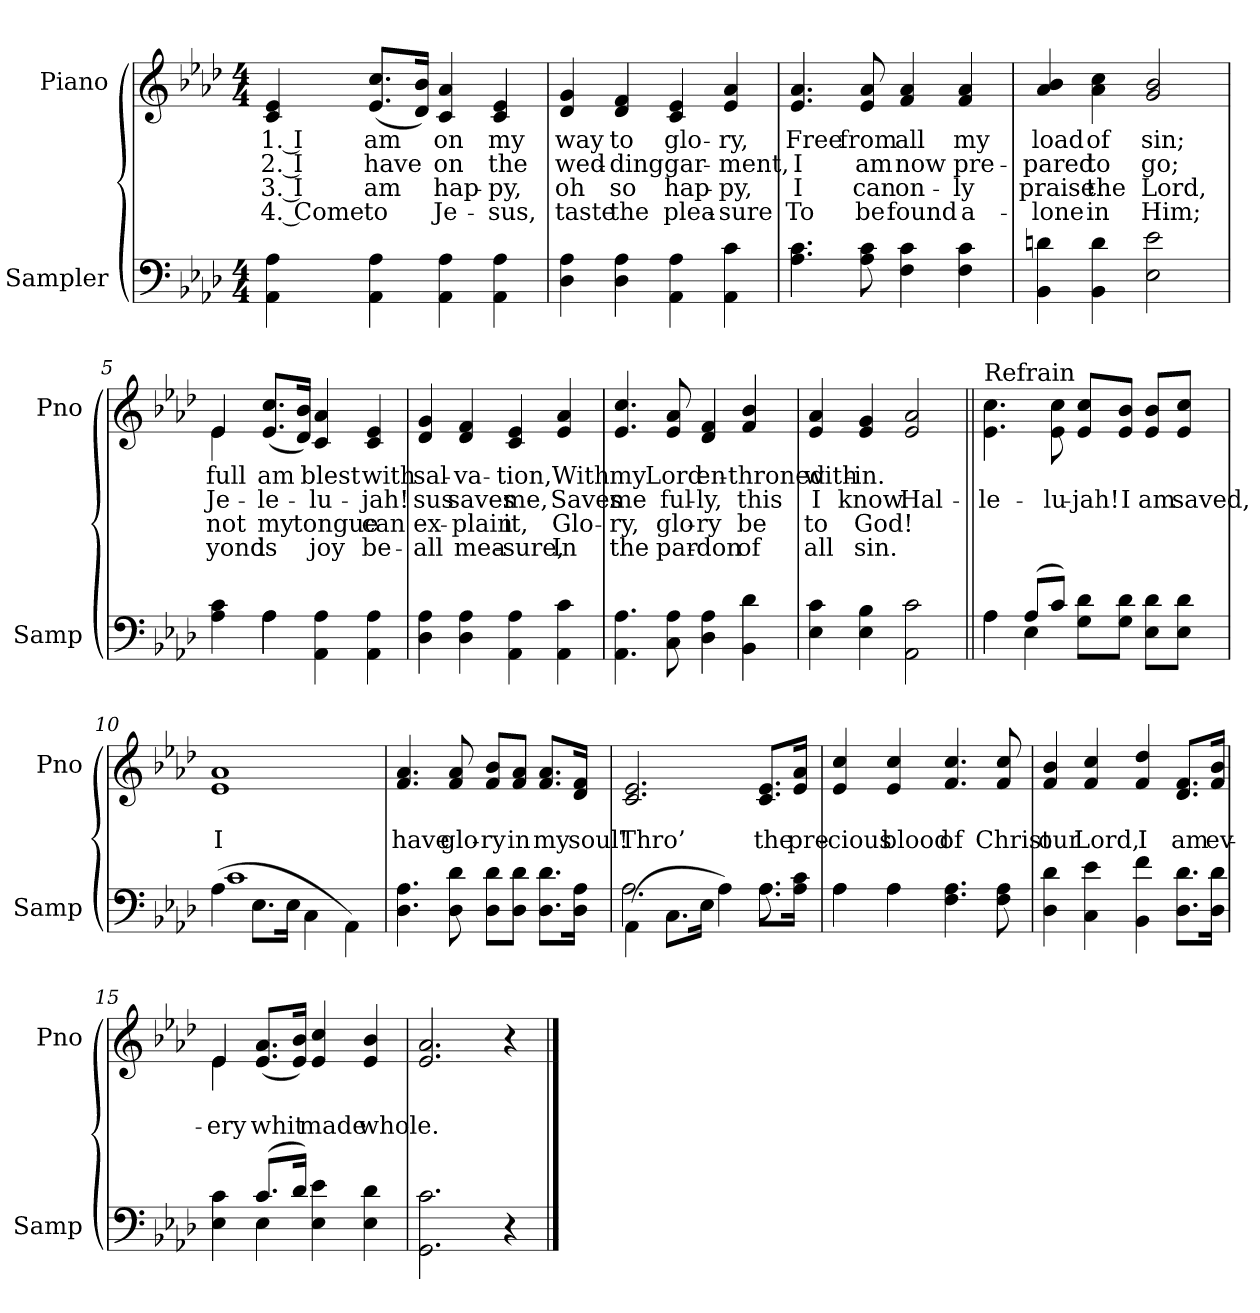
**kern	**kern	**text	**text	**text	**text
*part2	*part1	*part1	*part1	*part1	*part1
*staff2	*staff1	*staff1	*staff1	*staff1	*staff1
*I"Sampler	*I"Piano	*	*	*	*
*I'Samp	*I'Pno	*	*	*	*
*clefF4	*clefG2	*	*	*	*
*k[b-e-a-d-]	*k[b-e-a-d-]	*	*	*	*
*A-:	*A-:	*	*	*	*
*M4/4	*M4/4	*	*	*	*
=1	=1	=1	=1	=1	=1
4AA- 4A-	4c 4e-	1. I	2. I	3. I	4. Come
4AA- 4A-	(8.e-/ 8.cc/L	am	have	am	to
.	16d-/ 16b-/Jk)	.	.	.	.
4AA- 4A-	4c 4a-	on	on	hap-	Je-
4AA- 4A-	4c 4e-	my	the	-py,	-sus,
=2	=2	=2	=2	=2	=2
4D- 4A-	4d- 4g	way	wed-	oh	taste
4D- 4A-	4d- 4f	to	-ding	so	the
4AA- 4A-	4c 4e-	glo-	gar-	hap-	plea-
4AA- 4c	4e- 4a-	-ry,	-ment,	-py,	-sure
=3	=3	=3	=3	=3	=3
4.A- 4.c	4.e- 4.a-	Free	I	I	To
8A- 8c	8e- 8a-	from	am	can	be
4F 4c	4f 4a-	all	now	on-	found
4F 4c	4f 4a-	my	pre-	-ly	a-
=4	=4	=4	=4	=4	=4
4BB- 4dn	4a- 4b-	load	-pared	praise	-lone
4BB- 4d	4a- 4cc	of	to	the	in
2E- 2e-	2g 2b-	sin;	go;	Lord,	Him;
=5	=5	=5	=5	=5	=5
*^	*^	*	*	*	*
4A- 4c	4ryy	4e-/	4e-	full	Je-	not	-yond
4A-\	4A-	(8.e-/ 8.cc/L	2.ryy	am	-le-	my	is
.	.	16d-/ 16b-/Jk)	.	.	.	.	.
4AA- 4A-	2ryy	4c 4a-	.	blest	-lu-	tongue	joy
4AA- 4A-	.	4c 4e-	.	with	-jah!	can	be-
*v	*v	*	*	*	*	*	*
*	*v	*v	*	*	*	*
=6	=6	=6	=6	=6	=6
4D- 4A-	4d- 4g	sal-	-sus	ex-	all
4D- 4A-	4d- 4f	-va-	saves	-plain	mea-
4AA- 4A-	4c 4e-	-tion,	me,	it,	-sure,
4AA- 4c	4e- 4a-	With	Saves	Glo-	In
=7	=7	=7	=7	=7	=7
4.AA- 4.A-	4.e- 4.cc	my	me	-ry,	the
8C 8A-	8e- 8a-	Lord	ful-	glo-	par-
4D- 4A-	4d- 4f	en-	-ly,	-ry	-don
4BB- 4d-	4f 4b-	-throned	this	be	of
=8	=8	=8	=8	=8	=8
4E- 4c	4e- 4a-	with-	I	to	all
4E- 4B-	4e- 4g	-in.	know.	God!	sin.
2AA- 2c	2e- 2a-	.	Hal-	.	.
=9||	=9||	=9||	=9||	=9||	=9||
*^	*	*	*	*	*
!	!	!LO:TX:t=Refrain	!	!	!	!
4A-\	4A-	4.e-\ 4.cc\	.	-le-	.	.
(8A-/L	4E-	.	.	.	.	.
8c/J)	.	8e-\ 8cc\	.	-lu-	.	.
8G\ 8d-\L	2ryy	8e-/ 8cc/L	.	-jah!	.	.
8G\ 8d-\J	.	8e-/ 8b-/J	.	I	.	.
8E-\ 8d-\L	.	8e-/ 8b-/L	.	am	.	.
8E-\ 8d-\J	.	8e-/ 8cc/J	.	saved,	.	.
=10	=10	=10	=10	=10	=10	=10
(4A-\	1c	1e- 1a-	.	I	.	.
8.E-\L	.	.	.	.	.	.
16E-\Jk	.	.	.	.	.	.
4C\	.	.	.	.	.	.
4AA-\)	.	.	.	.	.	.
*v	*v	*	*	*	*	*
=11	=11	=11	=11	=11	=11
4.D- 4.A-	4.f 4.a-	.	have	.	.
8D- 8d-	8f 8a-	.	glo-	.	.
8D-\ 8d-\L	8f/ 8b-/L	.	-ry	.	.
8D-\ 8d-\J	8f/ 8a-/J	.	in	.	.
8.D-\ 8.d-\L	8.f/ 8.a-/L	.	my	.	.
16D-\ 16A-\Jk	16d-/ 16f/Jk	.	soul!	.	.
=12	=12	=12	=12	=12	=12
*^	*	*	*	*	*
(4AA-\	2.A-	2.c 2.e-	.	Thro’	.	.
8.C\L	.	.	.	.	.	.
16E-\Jk	.	.	.	.	.	.
4A-\)	.	.	.	.	.	.
8.A-\L	8.A-	8.c/ 8.e-/L	.	the	.	.
16A-\ 16c\Jk	16ryy	16e-/ 16a-/Jk	.	pre-	.	.
=13	=13	=13	=13	=13	=13	=13
4A-\	4A-	4e- 4cc	.	-cious	.	.
4A-\	4A-	4e- 4cc	.	blood	.	.
4.F 4.A-	2ryy	4.f 4.cc	.	of	.	.
8F 8A-	.	8f 8cc	.	Christ	.	.
*v	*v	*	*	*	*	*
=14	=14	=14	=14	=14	=14
4D- 4d-	4f 4b-	.	our	.	.
4C 4e-	4f 4cc	.	Lord,	.	.
4BB- 4f	4f 4dd-	.	I	.	.
8.D-\ 8.d-\L	8.d-/ 8.f/L	.	am	.	.
16D-\ 16d-\Jk	16f/ 16b-/Jk	.	ev-	.	.
=15	=15	=15	=15	=15	=15
*^	*^	*	*	*	*
4E- 4c	4ryy	4e-/	4e-	.	-ery	.	.
(8.c/L	4E-	(8.e-/ 8.a-/L	2.ryy	.	whit	.	.
16d-/Jk)	.	16e-/ 16b-/Jk)	.	.	.	.	.
4E- 4e-	2ryy	4e- 4cc	.	.	made	.	.
4E- 4d-	.	4e- 4b-	.	.	whole.	.	.
*v	*v	*	*	*	*	*	*
*	*v	*v	*	*	*	*
=16	=16	=16	=16	=16	=16
2.GG 2.c	2.e- 2.a-	.	.	.	.
4r	4r	.	.	.	.
==	==	==	==	==	==
*-	*-	*-	*-	*-	*-
